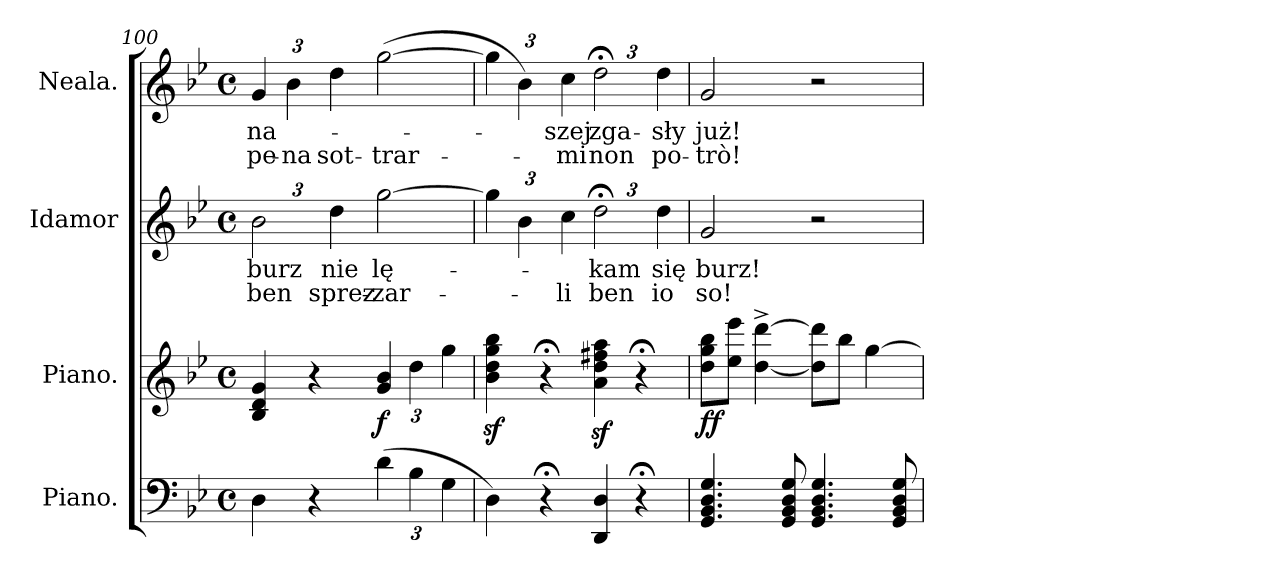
**kern	**kern	**dynam	**kern	**text	**text	**kern	**text	**text
*part4	*part3	*part3	*part2	*part2	*part2	*part1	*part1	*part1
*staff4	*staff3	*staff3	*staff2	*staff2	*staff2	*staff1	*staff1	*staff1
*I"Piano.	*I"Piano.	*	*I"Idamor	*	*	*I"Neala.	*	*
*	*	*	*I'I.	*	*	*I'N.	*	*
*clefF4	*clefG2	*	*clefG2	*	*	*clefG2	*	*
*k[b-e-]	*k[b-e-]	*	*k[b-e-]	*	*	*k[b-e-]	*	*
*g:	*g:	*	*g:	*	*	*g:	*	*
*M4/4	*M4/4	*	*M4/4	*	*	*M4/4	*	*
*met(c)	*met(c)	*	*met(c)	*	*	*met(c)	*	*
*	*	*	*Xbrackettup	*	*	*Xbrackettup	*	*
=100	=100	=100	=100	=100	=100	=100	=100	=100
4D\	4B-/ 4d/ 4g/	.	3b-\	burz	ben	6g/	na-	pe-
.	.	.	.	.	.	6b-\	.	-na
4r	4r	.	.	.	.	.	.	.
.	.	.	6dd\	nie	sprez-	6dd\	.	sot-
*Xbrackettup	*Xbrackettup	*	*	*	*	*	*	*
(6d\	6g/ 6b-/	f	[2gg\	lę-	-zar-	([2gg\	.	-trar-
6B-\	6dd\	.	.	.	.	.	.	.
6G\	6gg\	.	.	.	.	.	.	.
=101	=101	=101	=101	=101	=101	=101	=101	=101
4D\)	4b-z\ 4ddz\ 4ggz\ 4bb-z\	.	6gg\]	.	.	6gg\]	.	.
.	.	.	6b-\	.	.	6b-\)	.	.
4r;<	4r;<	.	.	.	.	.	.	.
.	.	.	6cc\	.	-li	6cc\	-szej	-mi
4DD/ 4D/	4az\ 4ddz\ 4ff#Xz\ 4aaz\	.	3dd;<\	-kam	ben	3dd;<\	zga-	non
4r;<	4r;<	.	.	.	.	.	.	.
.	.	.	6dd\	się	io	6dd\	-sły	po-
=102	=102	=102	=102	=102	=102	=102	=102	=102
4.GG/ 4.BB-/ 4.D/ 4.G/	8dd\ 8gg\ 8bb-\L	ff	2g/	burz!	so!	2g/	już!	-trò!
.	8ee-\ 8eee-\J	.	.	.	.	.	.	.
.	[4dd^\ [4ddd^\	.	.	.	.	.	.	.
8GG/ 8BB-/ 8D/ 8G/	.	.	.	.	.	.	.	.
4.GG/ 4.BB-/ 4.D/ 4.G/	8dd]\ 8ddd]\L	.	2r	.	.	2r	.	.
.	8bb-\J	.	.	.	.	.	.	.
.	[4gg\	.	.	.	.	.	.	.
8GG/ 8BB-/ 8D/ 8G/	.	.	.	.	.	.	.	.
=	=	=	=	=	=	=	=	=
*-	*-	*-	*-	*-	*-	*-	*-	*-
